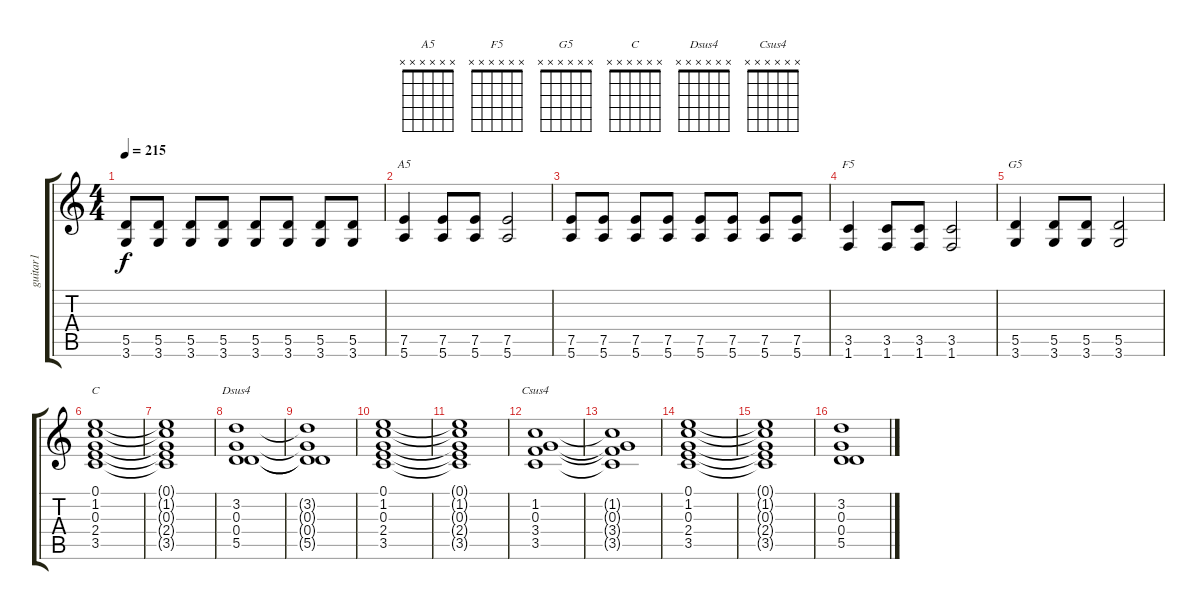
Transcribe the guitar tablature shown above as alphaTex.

\track ("guitar1" "guitar1") {instrument distortionguitar}
\staff {score tabs}
\tuning (E4 B3 G3 D3 A2 E2) {hide}
\chord ("A5" x x x x x x) {firstfret 0}
\chord ("F5" x x x x x x) {firstfret 0}
\chord ("G5" x x x x x x) {firstfret 0}
\chord ("C" x x x x x x) {firstfret 0}
\chord ("Dsus4" x x x x x x) {firstfret 0}
\chord ("Csus4" x x x x x x) {firstfret 0}
\ts (4 4)
\tempo 215
\clef g2
\ks c
(5.5 3.6).8{dy f} (5.5 3.6).8 (5.5 3.6).8 (5.5 3.6).8 (5.5 3.6).8 (5.5 3.6).8 (5.5 3.6).8 (5.5 3.6).8 |
(7.5 5.6).4{ch "A5"} (7.5 5.6).8 (7.5 5.6).8 (7.5 5.6).2 |
(7.5 5.6).8 (7.5 5.6).8 (7.5 5.6).8 (7.5 5.6).8 (7.5 5.6).8 (7.5 5.6).8 (7.5 5.6).8 (7.5 5.6).8 |
(3.5 1.6).4{ch "F5"} (3.5 1.6).8 (3.5 1.6).8 (3.5 1.6).2 |
(5.5 3.6).4{ch "G5"} (5.5 3.6).8 (5.5 3.6).8 (5.5 3.6).2 |
(0.1 1.2 0.3 2.4 3.5).1{ch "C"} |
(0.1{t} 1.2{t} 0.3{t} 2.4{t} 3.5{t}).1 |
(3.2 0.3 0.4 5.5).1{ch "Dsus4"} |
(3.2{t} 0.3{t} 0.4{t} 5.5{t}).1 |
(0.1 1.2 0.3 2.4 3.5).1 |
(0.1{t} 1.2{t} 0.3{t} 2.4{t} 3.5{t}).1 |
(1.2 0.3 3.4 3.5).1{ch "Csus4"} |
(1.2{t} 0.3{t} 3.4{t} 3.5{t}).1 |
(0.1 1.2 0.3 2.4 3.5).1 |
(0.1{t} 1.2{t} 0.3{t} 2.4{t} 3.5{t}).1 |
(3.2 0.3 0.4 5.5).1
